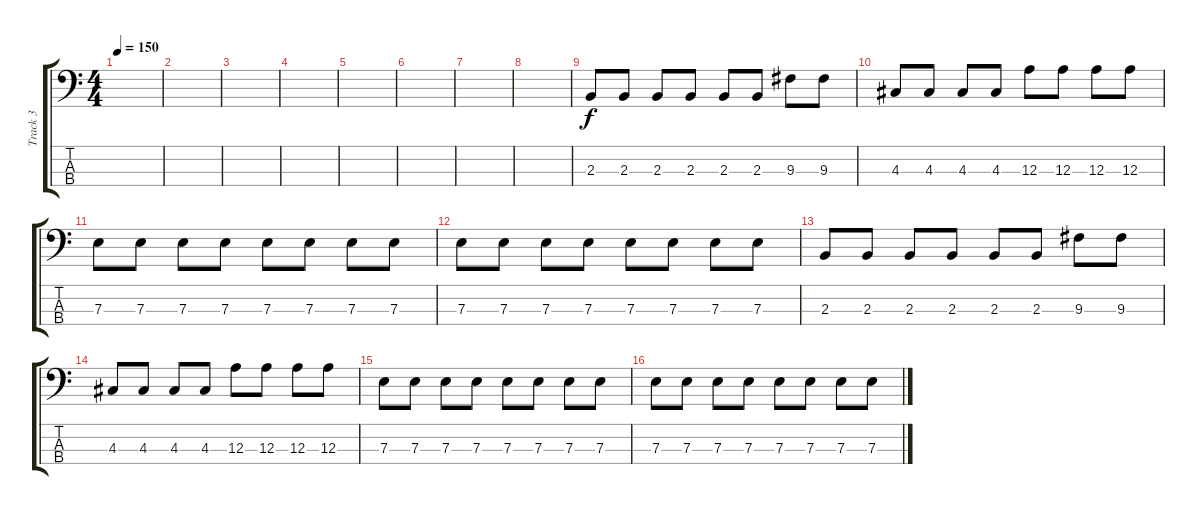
\track ("Track 3" "Track 3") {instrument electricbassfinger}
\staff {score tabs}
\tuning (G2 D2 A1 E1) {hide}
\ts (4 4)
\tempo 150
\clef f4
\ks c
|
|
|
|
|
|
|
|
2.3.8 2.3.8 2.3.8 2.3.8 2.3.8 2.3.8 9.3.8 9.3.8 |
4.3.8 4.3.8 4.3.8 4.3.8 12.3.8 12.3.8 12.3.8 12.3.8 |
7.3.8 7.3.8 7.3.8 7.3.8 7.3.8 7.3.8 7.3.8 7.3.8 |
7.3.8 7.3.8 7.3.8 7.3.8 7.3.8 7.3.8 7.3.8 7.3.8 |
2.3.8 2.3.8 2.3.8 2.3.8 2.3.8 2.3.8 9.3.8 9.3.8 |
4.3.8 4.3.8 4.3.8 4.3.8 12.3.8 12.3.8 12.3.8 12.3.8 |
7.3.8 7.3.8 7.3.8 7.3.8 7.3.8 7.3.8 7.3.8 7.3.8 |
7.3.8 7.3.8 7.3.8 7.3.8 7.3.8 7.3.8 7.3.8 7.3.8
